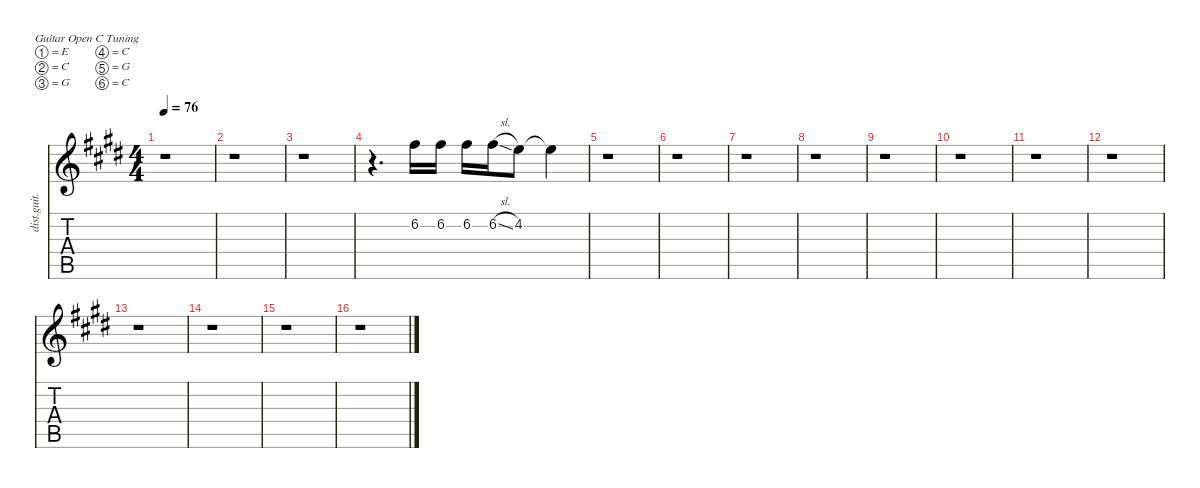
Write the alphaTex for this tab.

\defaultSystemsLayout 4
\hideDynamics
\bracketExtendMode nobrackets
\otherSystemsTrackNameOrientation horizontal
\track ("Guitar 2" "dist.guit.") {defaultSystemsLayout 8 instrument distortionguitar}
\staff {score tabs}
\tuning (E4 C4 G3 C3 G2 C2)
\ts (4 4)
\tempo 76
\clef g2
\ks e
r.1{dy f beam Down} |
r.1{beam Down} |
r.1{beam Down} |
r.4{d beam Down} 6.2{acc #}.16{beam Down} 6.2{acc #}.16{beam Down} 6.2{acc #}.16{beam Down} 6.2{sl acc #}.16{beam Down} 4.2{acc forcenatural}.8{beam Down} 4.2{t acc forcenatural}.4{beam Down} |
r.1{beam Down} |
r.1{beam Down} |
r.1{beam Down} |
r.1{beam Down} |
r.1{beam Down} |
r.1{beam Down} |
r.1{beam Down} |
r.1{beam Down} |
r.1{beam Down} |
r.1{beam Down} |
r.1{beam Down} |
r.1{beam Down}
